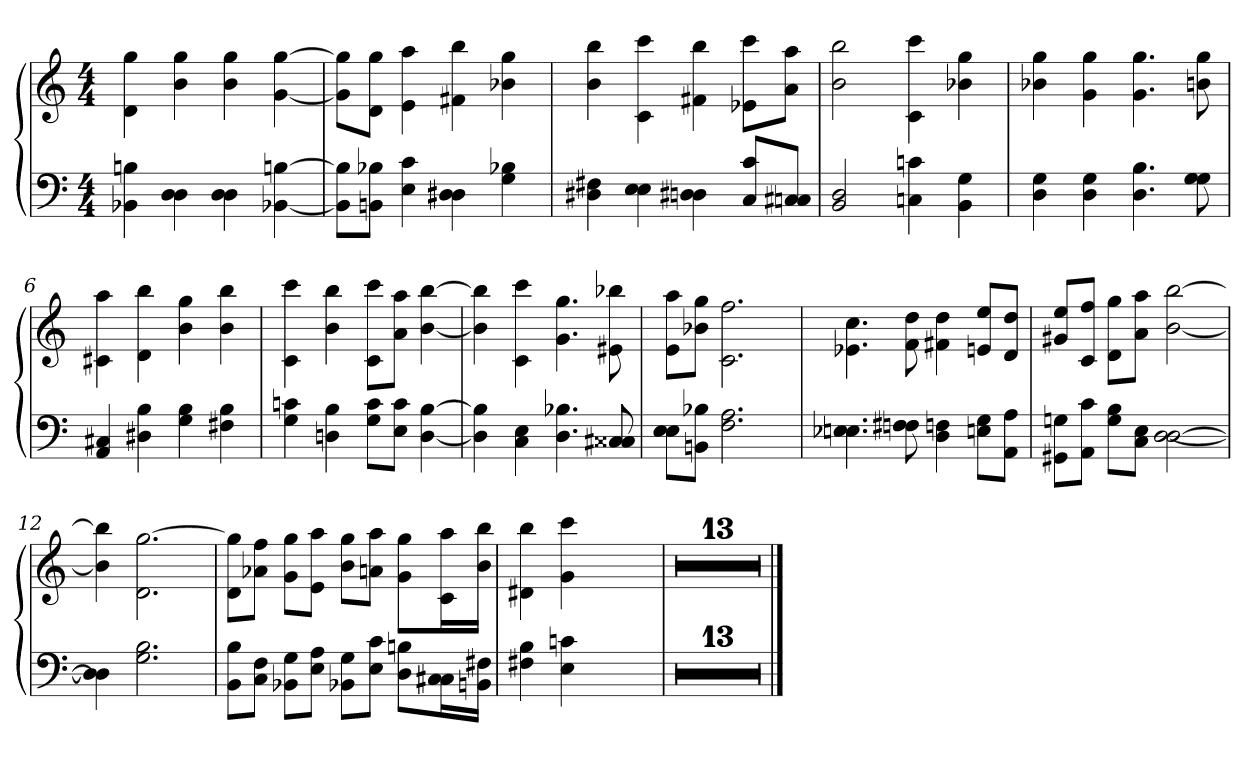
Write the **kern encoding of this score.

**kern	**kern
*part2	*part1
*staff2	*staff1
*clefF4	*clefG2
*M4/4	*M4/4
=1	=1
4BB-X 4Bn	4gg\ 4d
4D 4D	4gg\ 4b
4D 4D	4gg\ 4b
[4BB-X [4Bn	[4gg\ [4g
=2	=2
8BB-\] 8B]L	8gg\] 8g]L
8BBn\ 8B-XJ	8gg\ 8dJ
4E 4c	4aa\ 4e
4D#X 4D#X	4bb\ 4f#X
4G 4B-X	4gg\ 4b-X
=3	=3
4F#X 4D#X	4bb\ 4b
4E 4E	4ccc\ 4c
4D#X 4Dn	4bb\ 4f#X
8C/ 8cL	8ccc\ 8e-XL
8Cn/ 8C#XJ	8aa\ 8aJ
=4	=4
2BB 2D	2bb\ 2b
4Cn 4cn	4ccc\ 4c
4BB 4G	4gg\ 4b-X
=5	=5
4D 4G	4gg\ 4b-X
4D 4G	4gg\ 4g
4.D 4.B	4.gg\ 4.g
8G 8G	8gg\ 8b
=6	=6
4AA 4C#X	4aa\ 4c#X
4D#X 4B	4bb\ 4d
4G 4B	4gg\ 4b
4F#X 4B	4bb\ 4b
=7	=7
4G 4cn	4ccc\ 4c
4Dn 4B	4bb\ 4b
8G\ 8cL	8ccc\ 8cL
8E\ 8cJ	8aa\ 8aJ
[4D [4B	[4bb\ [4b
=8	=8
4D] 4B]	4bb\] 4b]
4C 4E	4ccc\ 4c
4.D 4.B-X	4.gg\ 4.g
8C##X 8C#X	8bb-X\ 8e#X
=9	=9
8E\ 8EL	8aa\ 8eL
8BBn\ 8B-XJ	8gg\ 8b-XJ
2.F 2.A	2.ff\ 2.c
=10	=10
4.En 4.E-X	4.cc\ 4.e-X
8Fn 8F#X	8dd\ 8f
4Fn 4D	4dd\ 4f#X
8G\ 8EnL	8ee/ 8eL
8AA\ 8AJ	8dd/ 8dJ
=11	=11
8GG#X\ 8GnL	8ee/ 8g#XL
8AA\ 8cJ	8ff/ 8cJ
8G\ 8BL	8gg\ 8dL
8C\ 8EJ	8aa\ 8aJ
[2D [2D	[2bb\ [2b
=12	=12
4D] 4D]	4bb\] 4b]
2.G 2.B	[2.gg\ 2.d
=13	=13
8BB\ 8BL	8gg\] 8dL
8C\ 8FJ	8ff\ 8a-XJ
8BB-X\ 8GL	8gg\ 8gL
8E\ 8AJ	8aa\ 8eJ
8BB-X\ 8GL	8gg\ 8bL
8E\ 8cJ	8aa\ 8aJ
8D\ 8BnL	8gg\ 8gL
16C#X\ 16C#XL	16aa\ 16cL
16BBn\ 16F#XJJ	16bb\ 16bJJ
=14	=14
4F#X 4B	4bb\ 4d#X
4E 4cn	4ccc\ 4g
2ryy	2ryy
=15	=15
1ryy	1ryy
=16	=16
1ryy	1ryy
=17	=17
1ryy	1ryy
=18	=18
1ryy	1ryy
=19	=19
1ryy	1ryy
=20	=20
1ryy	1ryy
=21	=21
1ryy	1ryy
=22	=22
1ryy	1ryy
=23	=23
1ryy	1ryy
=24	=24
1ryy	1ryy
=25	=25
1ryy	1ryy
=26	=26
1ryy	1ryy
=27	=27
1ryy	1ryy
==	==
*-	*-
